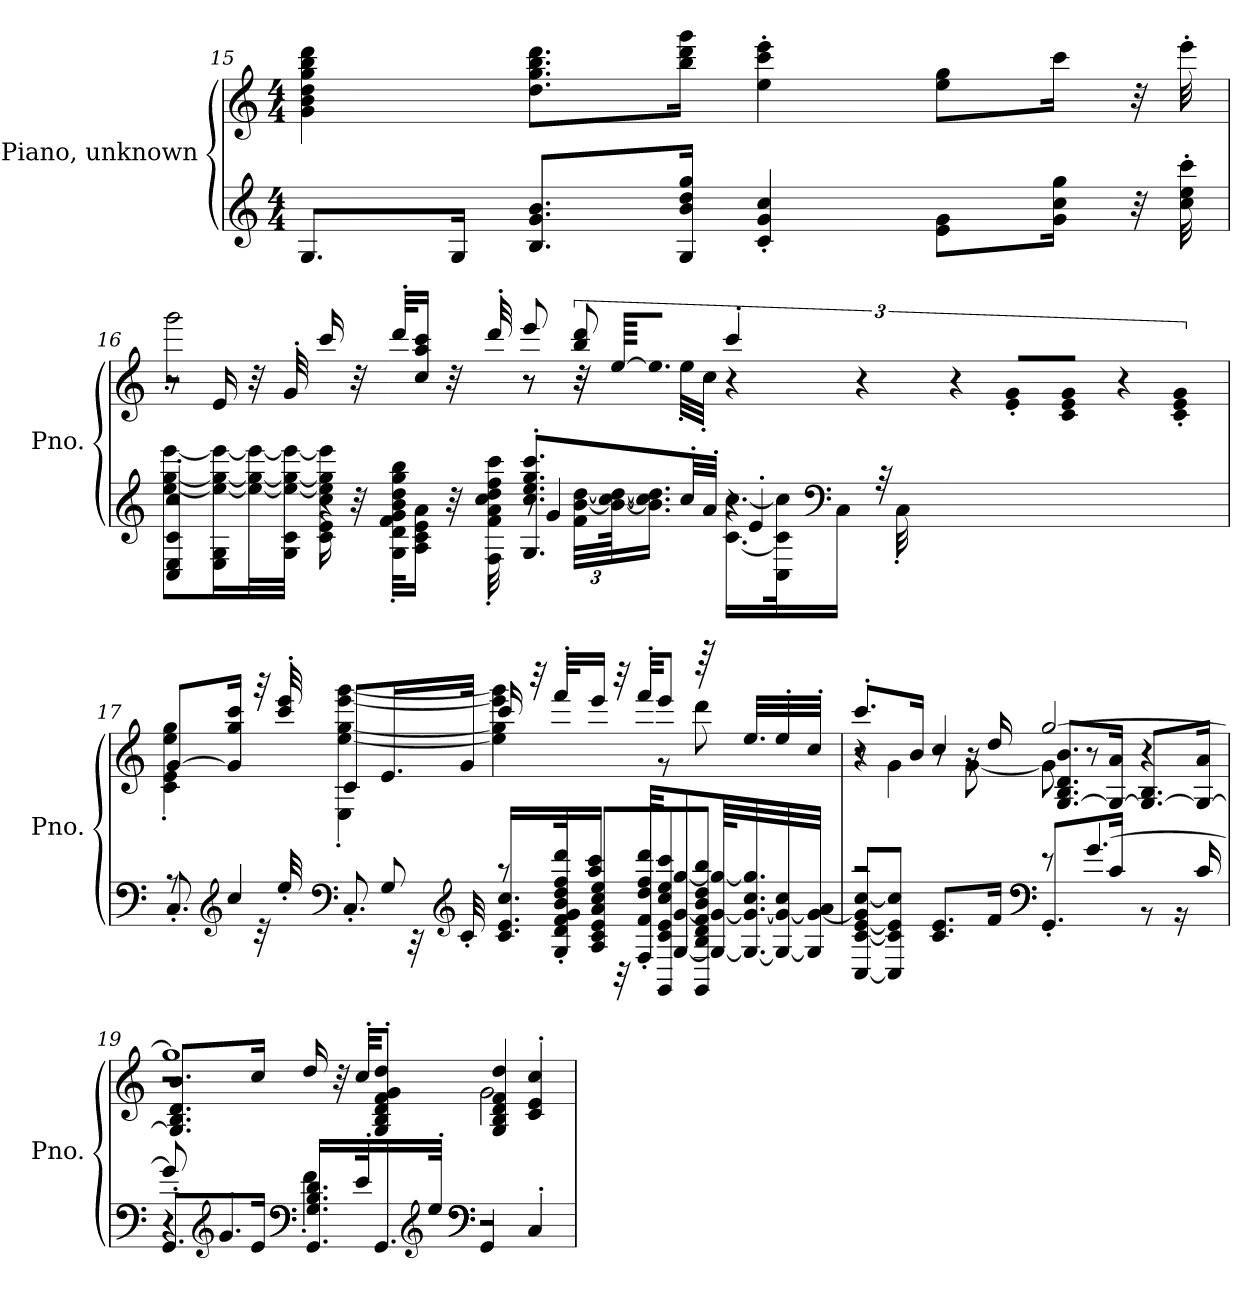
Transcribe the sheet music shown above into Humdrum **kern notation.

**kern	**kern
*part1	*part1
*staff2	*staff1
*I"Piano, unknown	*
*I'Pno.	*
!!LO:LB:g=z
*clefG2	*clefG2
*k[]	*k[]
*M4/4	*M4/4
=15	=15
8.G/L	4g\ 4b\ 4dd\ 4gg\ 4bb\ 4ddd\
16G/Jk	.
8.B/ 8.g/ 8.b/L	8.dd\ 8.gg\ 8.bb\ 8.ddd\L
16G/ 16b/ 16dd/ 16gg/Jk	16bb\ 16ddd\ 16ggg\Jk
4c/' 4g/' 4cc/'	4ee\' 4ccc\' 4eee\'
8e\ 8g\L	8ee\ 8gg\L
16g\ 16cc\ 16gg\Jk	16ccc\Jk
32r	32r
32cc\' 32ee\' 32ccc\'	32eee'\
=16	=16
*^	*^
*	*^	*	*^
4C/' 4E/' 4c/' 4cc/'	[8ee\ [8gg\ [8eee\L	2r	2r	2ggg'\	8r
.	16E\ 16G\ 16ee\_ 16gg\_ 16eee\_L	.	.	.	16e/
.	32ee\_ 32gg\_ 32eee\_L	.	.	.	32r
.	32G\ 32c\ 32ee\_ 32gg\_ 32eee\_JJJ	.	.	.	32g'/
4r	16c\ 16e\ 16cc\ 16ee\] 16gg\] 16eee\]	.	.	.	16ccc/
.	32r	.	.	.	32r
.	32G\' 32d\' 32f\' 32g\' 32b\' 32dd\' 32gg\' 32bb\'KLL	.	.	.	32ddd'/KLL
.	16A\ 16c\ 16e\ 16a\JJ	.	.	.	16cc/ 16aa/ 16ccc/JJ
.	32r	.	.	.	32r
.	32F\' 32f\' 32a\' 32cc\' 32dd\' 32ff\' 32ccc\'	.	.	.	32ddd'/
8.G/' 8.cc/' 8.ee/' 8.gg/' 8.ccc/'L	8r	4g/	8r	8r	8eee/
*	*Xbrackettup	*	*	*	*
.	48f\ [48b\ [48dd\LLL	.	8bb/ 8ddd/	16r	48r
.	96b\_ [96cc\ 96dd\_JK	.	.	.	[96ee/KKLL
.	16.b\] 16.cc\] 16.dd\]JJ	.	.	.	16.ee/JJ]
32cc'/LL	.	.	.	32ee'\LLL	.
32a'/JJJ	.	.	.	32cc'\JJJ	.
4r	[16.c\ [16.cc\LL	4e'/	4ccc'/	4r	16r
.	.	.	.	.	32r
.	32C\ 32c\] 32cc\]K	.	.	.	32e/' 32g/'KLL
*clefF4	*	*	*	*	*
.	16C\JJ	.	.	.	16c/ 16e/ 16g/JJ
.	32r	.	.	.	32r
.	32C'\	.	.	.	32c/' 32e/' 32g/'
*	*v	*v	*	*	*
*	*	*	*v	*v
!!LO:LB:g=z
=17	=17	=17	=17
8r	8.C'/	[8g/L	4c\' 4e\' 4ee\' 4gg\'
*clefG2	*	*	*
4cc/	.	16g/] 16gg/ 16ccc/Jk	.
.	32r	32r	.
.	32ee'/	32ccc/' 32eee/'	.
*clefF4	*	*	*
.	8.C'/	8c/L	4E\' [4ee\' [4gg\' [4eee\' [4ggg\'
8G/	.	16.e/L	.
.	32r	.	.
*clefG2	*	*	*
.	32c'/	32g/JJk	.
8r	16.c/ 16.e/ 16.cc/LL	16ccc/	4ee\] 4gg\] 4eee\] 4ggg\]
.	.	32r	.
.	32G/' 32d/' 32f/' 32g/' 32b/' 32dd/' 32ff/' 32ddd/'K	32fff'/KLL	.
8A/ 8c/ 8e/ 8a/ 8cc/ 8ee/L	16aa/ 16ccc/JJ	16eee/JJ	.
.	32r	32r	.
.	32F/' 32f/' 32dd/' 32ff/' 32ddd/'KKL	32fff'/KKL	.
8GG/ 8c/ 8e/ 8cc/ 8ee/ 8ccc/	[8G/ [8g/ [8gg/	8eee/J	8r
8GG/ 8B/ 8d/ 8f/ 8b/ 8dd/ 8bb/J	64G/_ 64g/_ 64gg/_KLL	64r	8ddd\
.	32.G/_ 32.g/_ 32.cc/ 32.gg/]	32.ee/LLL	.
.	32G/_ 32g/_ 32cc/	32ee'/	.
.	32G/] 32g/_ 32a/JJJ	32cc'/JJJ	.
!!LO:LB:g=z
=18	=18	=18	=18
*	*	*	*^
2r	[8C/ [8c/ [8e/ 8g/] [8cc/L	4r	8r	8.ccc'/L
.	8C/] 8c/] 8e/] 8cc/]J	.	4g\	.
.	.	.	.	16b/Jk
.	8.c/ 8.e/L	4cc/	.	8r
.	.	.	[8g\	16r
.	16f/Jk	.	.	16dd/
*clefF4	*	*	*	*
8r	8.GG'/L	[2gg/	8g\]	[8.G/ 8.B/ 8.d/ 8.b/L
[4.g/	.	.	8r	.
.	16c/Jk	.	.	16G/_ 16a/Jk
.	8r	.	4r	8.G/_ 8.B/L
.	16r	.	.	.
.	16c/	.	.	16G/_ 16a/Jk
=19	=19	=19	=19	=19
*	*^	*	*	*
8g/]	4r	8.GG'/L	1gg]	2r	8.G/] 8.B/ 8.d/ 8.b/L
*clefG2	*	*	*	*	*
4.g'/	.	.	.	.	.
.	.	16e/Jk	.	.	16cc/Jk
*clefF4	*	*	*	*	*
.	4f'\	16.GG/ 16.G/ 16.B/ 16.d/LL	.	.	16dd/
.	.	.	.	.	32r
.	.	32e'/K	.	.	32cc'/KKL
.	.	16.GG/	.	.	8G/' 8B/' 8d/' 8f/' 8g/' 8dd/'J
*clefG2	*	*	*	*	*
.	.	32ee'/JJk	.	.	.
*clefF4	*	*	*	*	*
2r	2r	4GG/	.	2g\	4G/ 4B/ 4d/ 4f/ 4dd/
.	.	4C'/	.	.	4c/' 4e/' 4cc/'
*v	*v	*v	*	*	*
*	*v	*v	*v
=	=
*-	*-
